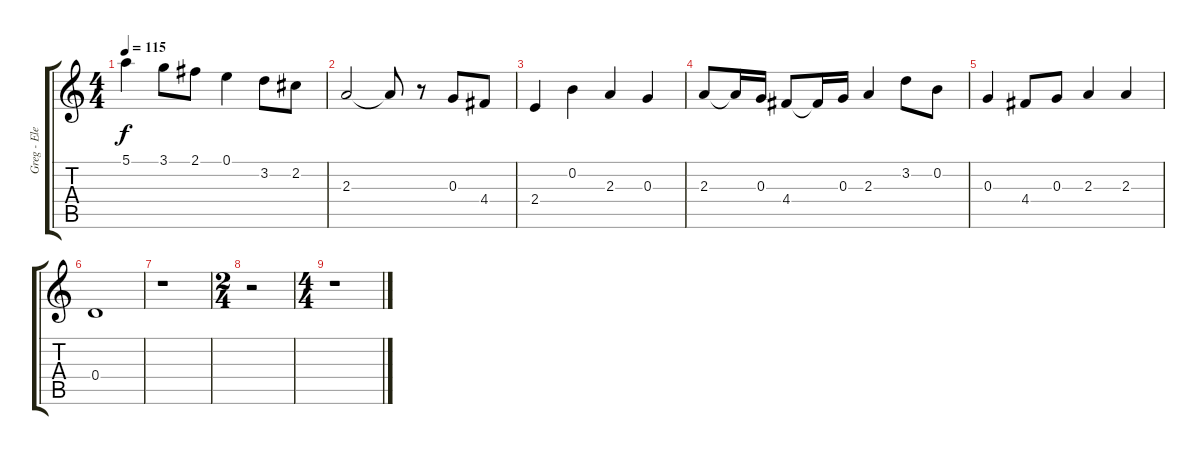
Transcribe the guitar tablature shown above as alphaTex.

\track ("Greg - Electric Guitar" "Greg - Ele") {instrument electricguitarjazz}
\staff {score tabs}
\tuning (E4 B3 G3 D3 A2 E2) {hide}
\ts (4 4)
\tempo 115
\clef g2
\ks c
5.1.4{dy f} 3.1.8 2.1.8 0.1.4 3.2.8 2.2.8 |
2.3.2 2.3{t}.8 r.8 0.3.8 4.4.8 |
2.4.4 0.2.4 2.3.4 0.3.4 |
2.3.8 2.3{t}.16 0.3.16 4.4.8 4.4{t}.16 0.3.16 2.3.4 3.2.8 0.2.8 |
0.3.4 4.4.8 0.3.8 2.3.4 2.3.4 |
0.4.1 |
r.1 |
\ts (2 4)
r.2 |
\ts (4 4)
r.1
